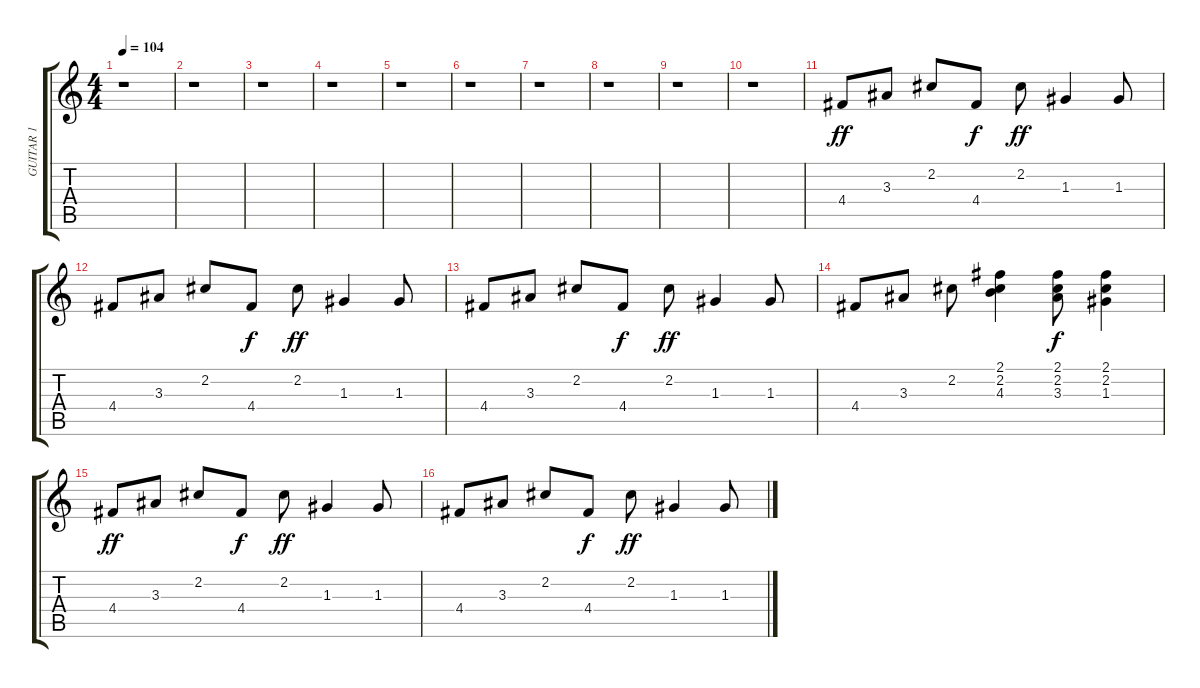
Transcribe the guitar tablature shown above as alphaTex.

\track ("GUITAR 1" "GUITAR 1") {instrument electricguitarclean}
\staff {score tabs}
\tuning (E4 B3 G3 D3 A2 E2) {hide}
\ts (4 4)
\tempo 104
\clef g2
\ks c
r.1{dy f} |
r.1 |
r.1 |
r.1 |
r.1 |
r.1 |
r.1 |
r.1 |
r.1 |
r.1 |
4.4.8{dy ff volume 14} 3.3.8 2.2.8 4.4.8{dy f} 2.2.8{dy ff} 1.3.4 1.3.8 |
4.4.8 3.3.8 2.2.8 4.4.8{dy f} 2.2.8{dy ff} 1.3.4 1.3.8 |
4.4.8 3.3.8 2.2.8 4.4.8{dy f} 2.2.8{dy ff} 1.3.4 1.3.8 |
4.4.8 3.3.8 2.2.8 (2.1 2.2 4.3).4 (2.1 2.2 3.3).8{dy f} (2.1 2.2 1.3).4 |
4.4.8{dy ff} 3.3.8 2.2.8 4.4.8{dy f} 2.2.8{dy ff} 1.3.4 1.3.8 |
4.4.8 3.3.8 2.2.8 4.4.8{dy f} 2.2.8{dy ff} 1.3.4 1.3.8
